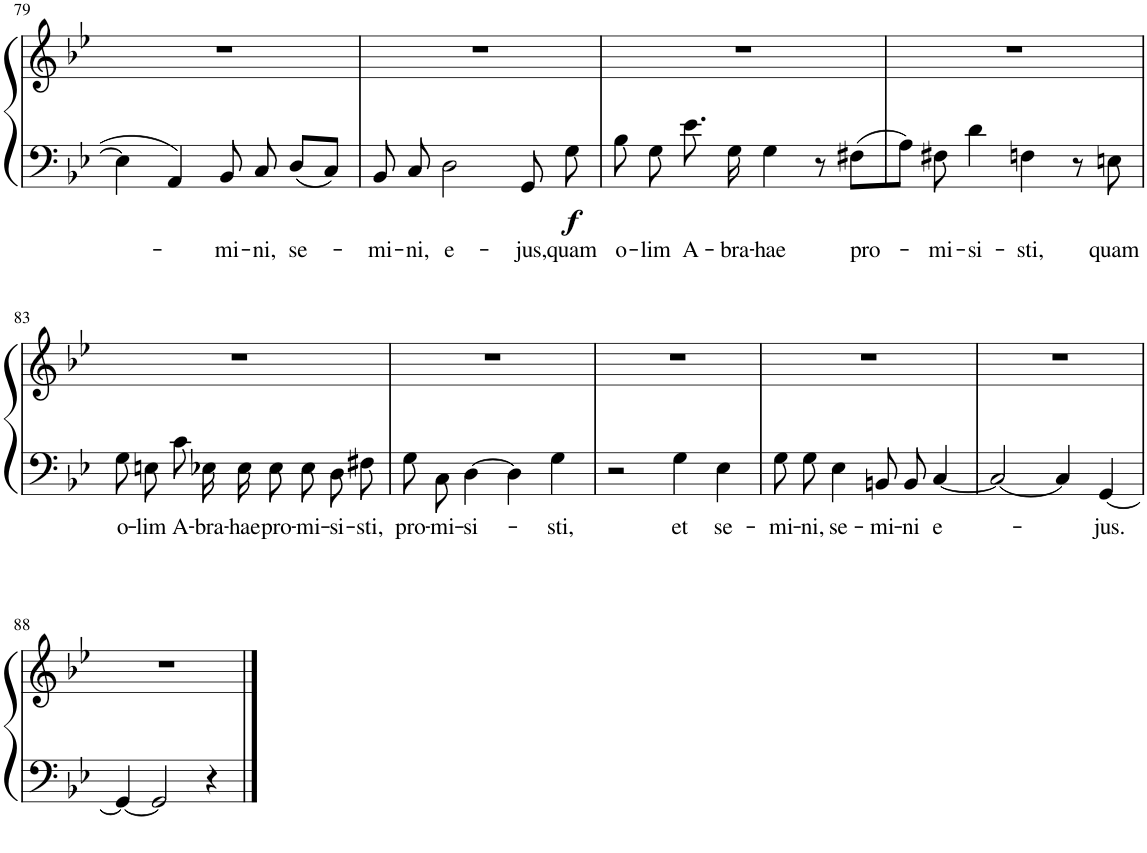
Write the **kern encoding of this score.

**kern	**text	**kern	**dynam
*part1	*part1	*part1	*part1
*staff2	*staff2	*staff1	*staff1/2
*I"Piano	*	*	*
*I'Pno.	*	*	*
!!LO:PB:g=z
*clefF4	*	*clefG2	*
*k[b-e-]	*	*k[b-e-]	*
*M4/4	*	*M4/4	*
*met(c)	*	*met(c)	*
=79	=79	=79	=79
4E-\]	.	1r	.
4AA/	.	.	.
!	!LO:LY:b	!	!
8BB-/	-mi-	.	.
!	!LO:LY:b	!	!
8C/	-ni,	.	.
!	!LO:LY:b	!	!
8D/L	se-	.	.
8C/J	.	.	.
=80	=80	=80	=80
!	!LO:LY:b	!	!
8BB-/	-mi-	1r	.
!	!LO:LY:b	!	!
8C/	-ni,	.	.
!	!LO:LY:b	!	!
2D\	e-	.	.
!	!LO:LY:b	!	!
8GG/	-jus,	.	.
!	!LO:LY:b	!	!LO:DY:b=2
8G\	quam	.	f
=81	=81	=81	=81
!	!LO:LY:b	!	!
8B-\	o-	1r	.
!	!LO:LY:b	!	!
8G\	-lim	.	.
!	!LO:LY:b	!	!
8.e-\	A-	.	.
!	!LO:LY:b	!	!
16G\	-bra-	.	.
!	!LO:LY:b	!	!
4G\	-hae	.	.
8r	.	.	.
!	!LO:LY:b	!	!
8F#X\L	pro-	.	.
=82	=82	=82	=82
8A\J	.	1r	.
!	!LO:LY:b	!	!
8F#X\	-mi-	.	.
!	!LO:LY:b	!	!
4d\	-si-	.	.
!	!LO:LY:b	!	!
4Fn\	-sti,	.	.
8r	.	.	.
!	!LO:LY:b	!	!
8En\	quam	.	.
!!LO:LB:g=z
=83	=83	=83	=83
!	!LO:LY:b	!	!
8G\	o-	1r	.
!	!LO:LY:b	!	!
8En\	-lim	.	.
!	!LO:LY:b	!	!
8c\	A-	.	.
!	!LO:LY:b	!	!
16E-X\	-bra-	.	.
!	!LO:LY:b	!	!
16E-\	-hae	.	.
!	!LO:LY:b	!	!
8E-\	pro-	.	.
!	!LO:LY:b	!	!
8E-\	-mi-	.	.
!	!LO:LY:b	!	!
8D\	-si-	.	.
!	!LO:LY:b	!	!
8F#X\	-sti,	.	.
=84	=84	=84	=84
!	!LO:LY:b	!	!
8G\	pro-	1r	.
!	!LO:LY:b	!	!
8C\	-mi-	.	.
!	!LO:LY:b	!	!
[4D\	-si-	.	.
4D\]	.	.	.
!	!LO:LY:b	!	!
4G\	-sti,	.	.
=85	=85	=85	=85
2r	.	1r	.
!	!LO:LY:b	!	!
4G\	et	.	.
!	!LO:LY:b	!	!
4E-\	se-	.	.
=86	=86	=86	=86
!	!LO:LY:b	!	!
8G\	-mi-	1r	.
!	!LO:LY:b	!	!
8G\	-ni,	.	.
!	!LO:LY:b	!	!
4E-\	se-	.	.
!	!LO:LY:b	!	!
8BBn/	-mi-	.	.
!	!LO:LY:b	!	!
8BB/	-ni	.	.
!	!LO:LY:b	!	!
[4C/	e-	.	.
=87	=87	=87	=87
2C/_	.	1r	.
4C/]	.	.	.
!	!LO:LY:b	!	!
[4GG/	-jus.	.	.
!!LO:LB:g=z
=88	=88	=88	=88
4GG/_	.	1r	.
2GG/]	.	.	.
4r	.	.	.
==	==	==	==
*-	*-	*-	*-
